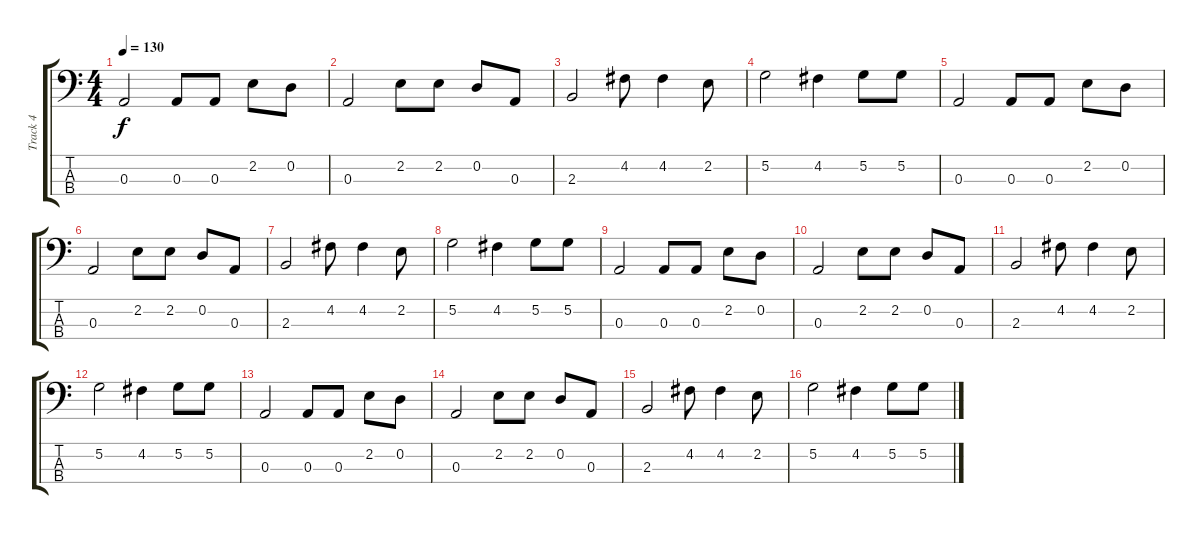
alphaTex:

\track ("Track 4" "Track 4") {instrument electricbassfinger}
\staff {score tabs}
\tuning (G2 D2 A1 E1) {hide}
\ts (4 4)
\tempo 130
\clef f4
\ks c
0.3.2{dy f} 0.3.8 0.3.8 2.2.8 0.2.8 |
0.3.2 2.2.8 2.2.8 0.2.8 0.3.8 |
2.3.2 4.2.8 4.2.4 2.2.8 |
5.2.2 4.2.4 5.2.8 5.2.8 |
0.3.2 0.3.8 0.3.8 2.2.8 0.2.8 |
0.3.2 2.2.8 2.2.8 0.2.8 0.3.8 |
2.3.2 4.2.8 4.2.4 2.2.8 |
5.2.2 4.2.4 5.2.8 5.2.8 |
0.3.2 0.3.8 0.3.8 2.2.8 0.2.8 |
0.3.2 2.2.8 2.2.8 0.2.8 0.3.8 |
2.3.2 4.2.8 4.2.4 2.2.8 |
5.2.2 4.2.4 5.2.8 5.2.8 |
0.3.2 0.3.8 0.3.8 2.2.8 0.2.8 |
0.3.2 2.2.8 2.2.8 0.2.8 0.3.8 |
2.3.2 4.2.8 4.2.4 2.2.8 |
5.2.2 4.2.4 5.2.8 5.2.8
